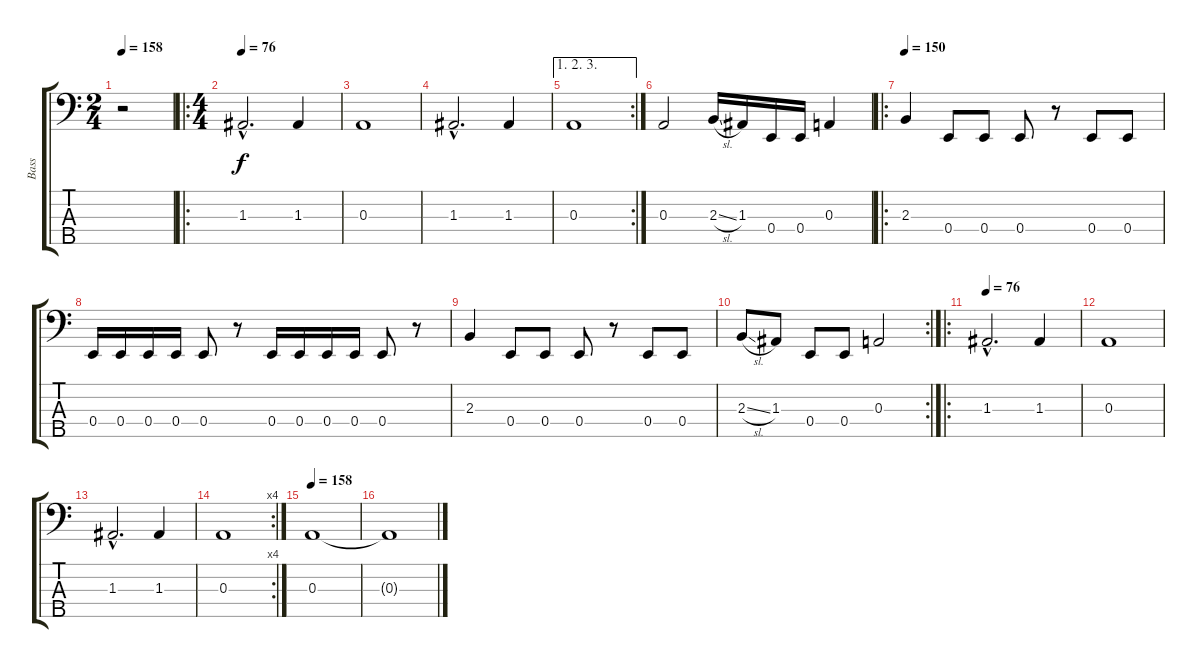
\track ("Bass" "Bass") {instrument electricbassfinger}
\staff {score tabs}
\tuning (G2 D2 A1 E1 B0) {hide}
\ts (2 4)
\tempo 158
\tempo 76
\tempo 158
\clef f4
\ks c
r.2{dy f instrument electricbassfinger} |
\ro
\ts (4 4)
\tempo 76
1.3{hac}.2{d} 1.3.4 |
0.3.1 |
1.3{hac}.2{d} 1.3.4 |
\ae (1 2 3)
\rc 2
0.3.1 |
0.3.2 2.3{sl}.16 1.3.16 0.4.16 0.4.16 0.3.4 |
\ro
\tempo 158
\tempo 150
2.3.4 0.4.8 0.4.8 0.4.8 r.8 0.4.8 0.4.8 |
0.4.16 0.4.16 0.4.16 0.4.16 0.4.8 r.8 0.4.16 0.4.16 0.4.16 0.4.16 0.4.8 r.8 |
2.3.4 0.4.8 0.4.8 0.4.8 r.8 0.4.8 0.4.8 |
\rc 2
2.3{sl}.8 1.3.8 0.4.8 0.4.8 0.3.2 |
\ro
\tempo 76
1.3{hac}.2{d} 1.3.4 |
0.3.1 |
1.3{hac}.2{d} 1.3.4 |
\rc 4
0.3.1 |
\tempo 158
0.3.1{volume 0} |
0.3{t}.1
